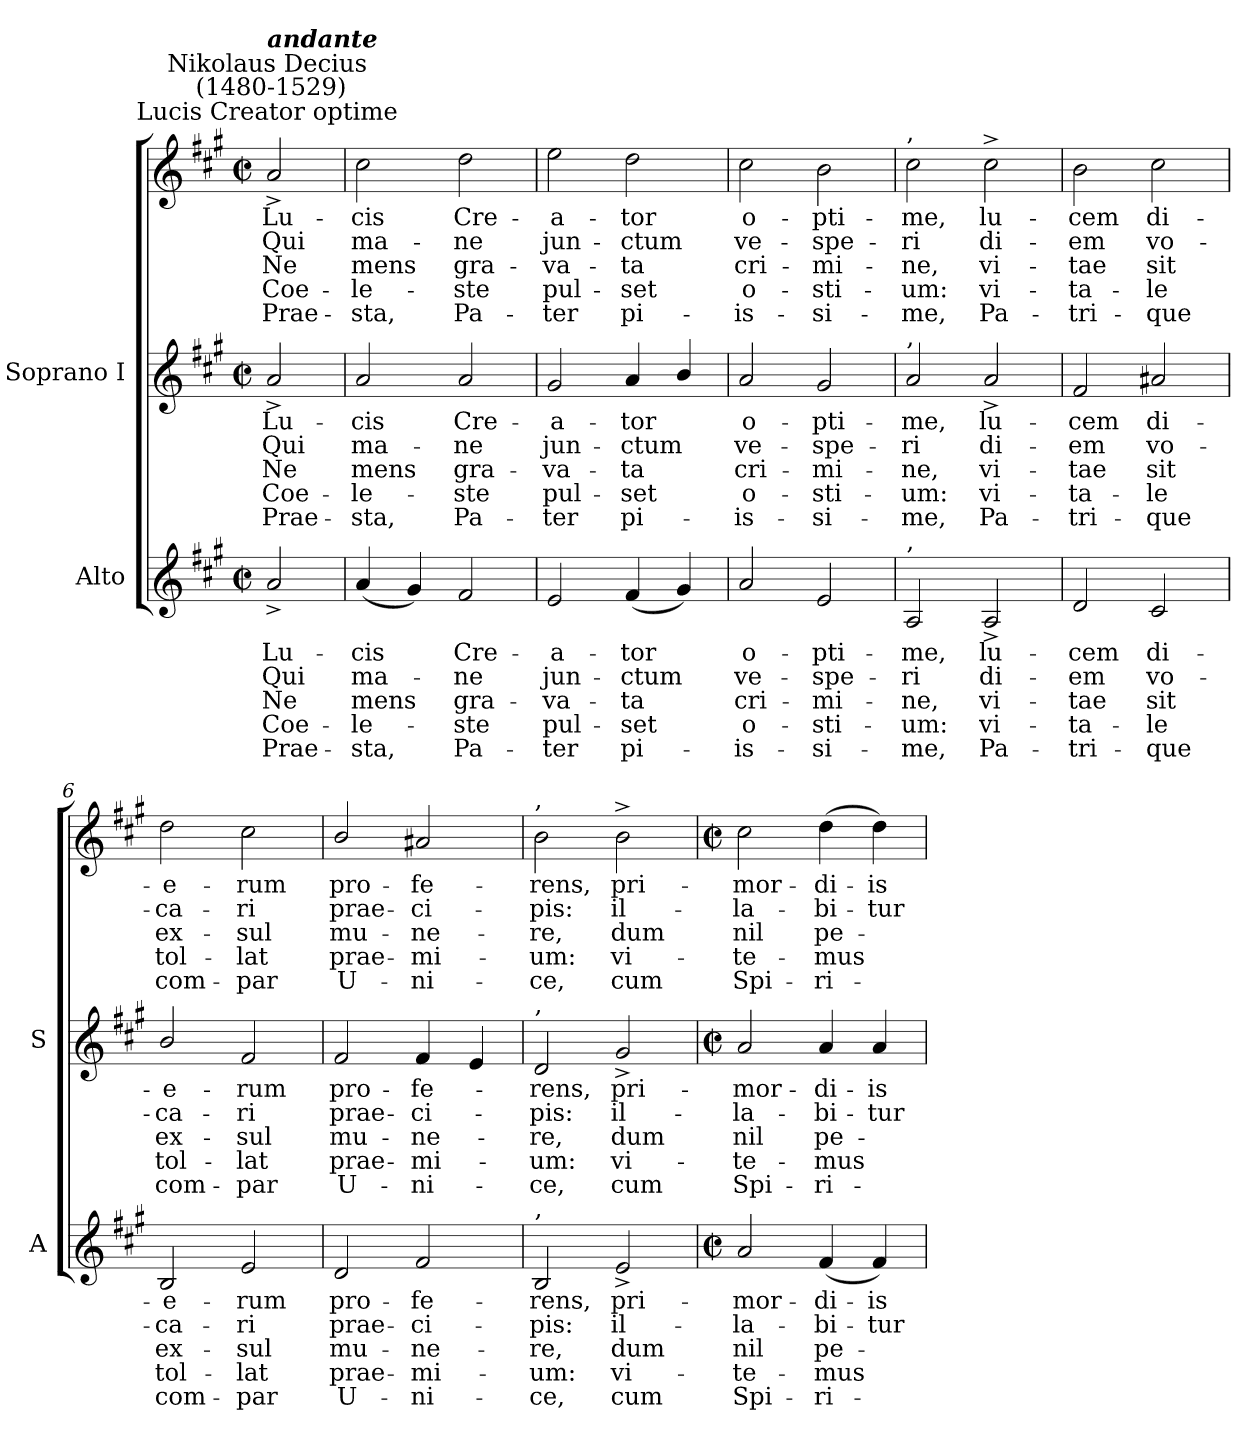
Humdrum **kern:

**kern	**text	**text	**text	**text	**text	**kern	**text	**text	**text	**text	**text	**kern	**text	**text	**text	**text	**text
*part2	*part2	*part2	*part2	*part2	*part2	*part1	*part1	*part1	*part1	*part1	*part1	*part1	*part1	*part1	*part1	*part1	*part1
*staff3	*staff3	*staff3	*staff3	*staff3	*staff3	*staff2	*staff2	*staff2	*staff2	*staff2	*staff2	*staff1	*staff1	*staff1	*staff1	*staff1	*staff1
*I"Alto	*	*	*	*	*	*I"Soprano I	*	*	*	*	*	*	*	*	*	*	*
*I'A	*	*	*	*	*	*I'S	*	*	*	*	*	*	*	*	*	*	*
*clefG2	*	*	*	*	*	*clefG2	*	*	*	*	*	*clefG2	*	*	*	*	*
*k[f#c#g#]	*	*	*	*	*	*k[f#c#g#]	*	*	*	*	*	*k[f#c#g#]	*	*	*	*	*
*A:	*	*	*	*	*	*A:	*	*	*	*	*	*A:	*	*	*	*	*
*M2/2	*	*	*	*	*	*M2/2	*	*	*	*	*	*M2/2	*	*	*	*	*
*met(c|)	*	*	*	*	*	*met(c|)	*	*	*	*	*	*met(c|)	*	*	*	*	*
=	=	=	=	=	=	=	=	=	=	=	=	=	=	=	=	=	=
!	!	!	!	!	!	!	!	!	!	!	!	!LO:TX:a:cj:t=Lucis Creator optime	!	!	!	!	!
!	!	!	!	!	!	!	!	!	!	!	!	!LO:TX:a:cj:t=Nikolaus Decius\n (1480-1529)	!	!	!	!	!
!	!	!	!	!	!	!	!	!	!	!	!	!LO:TX:a:Bi:t=andante	!	!	!	!	!
!	!LO:LY:b	!LO:LY:b	!LO:LY:b	!LO:LY:b	!LO:LY:b	!	!LO:LY:b	!LO:LY:b	!LO:LY:b	!LO:LY:b	!LO:LY:b	!	!LO:LY:b	!LO:LY:b	!LO:LY:b	!LO:LY:b	!LO:LY:b
2a^	Lu-	-Qui	Ne	Coe-	-Prae-	2a^	-Lu-	-Qui	Ne	Coe-	-Prae-	2a^	Lu-	-Qui	Ne	Coe-	-Prae-
=1	=1	=1	=1	=1	=1	=1	=1	=1	=1	=1	=1	=1	=1	=1	=1	=1	=1
!	!LO:LY:b	!LO:LY:b	!LO:LY:b	!LO:LY:b	!LO:LY:b	!	!LO:LY:b	!LO:LY:b	!LO:LY:b	!LO:LY:b	!LO:LY:b	!	!LO:LY:b	!LO:LY:b	!LO:LY:b	!LO:LY:b	!LO:LY:b
(<4a	-cis	ma-	mens	le-	sta,	2a	-cis	ma-	-mens	le-	-sta,	2cc#	-cis	ma-	-mens	le-	-sta,
4g#)	.	.	.	.	.	.	.	.	.	.	.	.	.	.	.	.	.
!	!LO:LY:b	!LO:LY:b	!LO:LY:b	!LO:LY:b	!LO:LY:b	!	!LO:LY:b	!LO:LY:b	!LO:LY:b	!LO:LY:b	!LO:LY:b	!	!LO:LY:b	!LO:LY:b	!LO:LY:b	!LO:LY:b	!LO:LY:b
2f#	Cre-	-ne	gra-	-ste	Pa-	2a	Cre-	-ne	gra-	-ste	Pa-	2dd	Cre-	-ne	gra-	-ste	Pa-
=2	=2	=2	=2	=2	=2	=2	=2	=2	=2	=2	=2	=2	=2	=2	=2	=2	=2
!	!LO:LY:b	!LO:LY:b	!LO:LY:b	!LO:LY:b	!LO:LY:b	!	!LO:LY:b	!LO:LY:b	!LO:LY:b	!LO:LY:b	!LO:LY:b	!	!LO:LY:b	!LO:LY:b	!LO:LY:b	!LO:LY:b	!LO:LY:b
2e	-a-	-jun-	-va-	-pul-	-ter	2g#	-a-	-jun-	-va-	-pul-	-ter	2ee	-a-	-jun-	-va-	-pul-	-ter
!	!LO:LY:b	!LO:LY:b	!LO:LY:b	!LO:LY:b	!LO:LY:b	!	!LO:LY:b	!LO:LY:b	!LO:LY:b	!LO:LY:b	!LO:LY:b	!	!LO:LY:b	!LO:LY:b	!LO:LY:b	!LO:LY:b	!LO:LY:b
(<4f#	tor	ctum	ta	set	pi-	4a	tor	ctum	ta	set	pi-	2dd	tor	ctum	ta	set	pi-
4g#)	.	.	.	.	.	4b/	.	.	.	.	.	.	.	.	.	.	.
=3	=3	=3	=3	=3	=3	=3	=3	=3	=3	=3	=3	=3	=3	=3	=3	=3	=3
!	!LO:LY:b	!LO:LY:b	!LO:LY:b	!LO:LY:b	!LO:LY:b	!	!LO:LY:b	!LO:LY:b	!LO:LY:b	!LO:LY:b	!LO:LY:b	!	!LO:LY:b	!LO:LY:b	!LO:LY:b	!LO:LY:b	!LO:LY:b
2a	o-	-ve-	-cri-	-o-	-is-	2a	-o-	-ve-	-cri-	-o-	-is-	2cc#	o-	-ve-	-cri-	-o-	-is-
!	!LO:LY:b	!LO:LY:b	!LO:LY:b	!LO:LY:b	!LO:LY:b	!	!LO:LY:b	!LO:LY:b	!LO:LY:b	!LO:LY:b	!LO:LY:b	!	!LO:LY:b	!LO:LY:b	!LO:LY:b	!LO:LY:b	!LO:LY:b
2e	-pti-	-spe-	-mi-	-sti-	-si-	2g#	-pti-	-spe-	-mi-	-sti-	-si-	2b	-pti-	-spe-	-mi-	-sti-	-si-
=4	=4	=4	=4	=4	=4	=4	=4	=4	=4	=4	=4	=4	=4	=4	=4	=4	=4
!	!	!	!	!	!	!	!	!	!	!	!	!LO:TX:a:t=,	!	!	!	!	!
!	!	!	!	!	!	!LO:TX:a:t=,	!	!	!	!	!	!	!	!	!	!	!
!LO:TX:a:t=,	!	!	!	!	!	!	!	!	!	!	!	!	!	!	!	!	!
!	!LO:LY:b	!LO:LY:b	!LO:LY:b	!LO:LY:b	!LO:LY:b	!	!LO:LY:b	!LO:LY:b	!LO:LY:b	!LO:LY:b	!LO:LY:b	!	!LO:LY:b	!LO:LY:b	!LO:LY:b	!LO:LY:b	!LO:LY:b
2A	-me,	ri	ne,	um:	me,	2a	-me,	ri	ne,	um:	me,	2cc#	-me,	ri	ne,	um:	me,
!	!LO:LY:b	!LO:LY:b	!LO:LY:b	!LO:LY:b	!LO:LY:b	!	!LO:LY:b	!LO:LY:b	!LO:LY:b	!LO:LY:b	!LO:LY:b	!	!LO:LY:b	!LO:LY:b	!LO:LY:b	!LO:LY:b	!LO:LY:b
2A^	lu-	-di-	-vi-	-vi-	-Pa-	2a^	lu-	-di-	-vi-	-vi-	-Pa-	2cc#^	lu-	-di-	-vi-	-vi-	-Pa-
=5	=5	=5	=5	=5	=5	=5	=5	=5	=5	=5	=5	=5	=5	=5	=5	=5	=5
!	!LO:LY:b	!LO:LY:b	!LO:LY:b	!LO:LY:b	!LO:LY:b	!	!LO:LY:b	!LO:LY:b	!LO:LY:b	!LO:LY:b	!LO:LY:b	!	!LO:LY:b	!LO:LY:b	!LO:LY:b	!LO:LY:b	!LO:LY:b
2d	-cem	em	tae	ta-	-tri-	2f#	cem	em	tae	ta-	-tri-	2b	-cem	em	tae	ta-	-tri-
!	!LO:LY:b	!LO:LY:b	!LO:LY:b	!LO:LY:b	!LO:LY:b	!	!LO:LY:b	!LO:LY:b	!LO:LY:b	!LO:LY:b	!LO:LY:b	!	!LO:LY:b	!LO:LY:b	!LO:LY:b	!LO:LY:b	!LO:LY:b
2c#	-di-	-vo-	-sit	le	que	2a#X	-di-	-vo-	-sit	le	que	2cc#	-di-	-vo-	-sit	le	que
=6	=6	=6	=6	=6	=6	=6	=6	=6	=6	=6	=6	=6	=6	=6	=6	=6	=6
!	!LO:LY:b	!LO:LY:b	!LO:LY:b	!LO:LY:b	!LO:LY:b	!	!LO:LY:b	!LO:LY:b	!LO:LY:b	!LO:LY:b	!LO:LY:b	!	!LO:LY:b	!LO:LY:b	!LO:LY:b	!LO:LY:b	!LO:LY:b
2B	e-	-ca-	-ex-	-tol-	-com-	2b/	e-	-ca-	-ex-	-tol-	-com-	2dd	e-	-ca-	-ex-	-tol-	-com-
!	!LO:LY:b	!LO:LY:b	!LO:LY:b	!LO:LY:b	!LO:LY:b	!	!LO:LY:b	!LO:LY:b	!LO:LY:b	!LO:LY:b	!LO:LY:b	!	!LO:LY:b	!LO:LY:b	!LO:LY:b	!LO:LY:b	!LO:LY:b
2e	-rum	ri	sul	lat	par	2f#	-rum	ri	sul	lat	par	2cc#	-rum	ri	sul	lat	par
=7	=7	=7	=7	=7	=7	=7	=7	=7	=7	=7	=7	=7	=7	=7	=7	=7	=7
!	!LO:LY:b	!LO:LY:b	!LO:LY:b	!LO:LY:b	!LO:LY:b	!	!LO:LY:b	!LO:LY:b	!LO:LY:b	!LO:LY:b	!LO:LY:b	!	!LO:LY:b	!LO:LY:b	!LO:LY:b	!LO:LY:b	!LO:LY:b
2d	pro-	-prae-	-mu-	-prae-	-U-	2f#	-pro-	-prae-	-mu-	-prae-	-U-	2b/	pro-	-prae-	-mu-	-prae-	-U-
!	!LO:LY:b	!LO:LY:b	!LO:LY:b	!LO:LY:b	!LO:LY:b	!	!LO:LY:b	!LO:LY:b	!LO:LY:b	!LO:LY:b	!LO:LY:b	!	!LO:LY:b	!LO:LY:b	!LO:LY:b	!LO:LY:b	!LO:LY:b
2f#	-fe-	-ci-	-ne-	-mi-	-ni-	4f#	-fe-	ci-	ne-	mi-	ni-	2a#X	-fe-	-ci-	-ne-	-mi-	-ni-
.	.	.	.	.	.	4e	.	.	.	.	.	.	.	.	.	.	.
=8	=8	=8	=8	=8	=8	=8	=8	=8	=8	=8	=8	=8	=8	=8	=8	=8	=8
!	!	!	!	!	!	!	!	!	!	!	!	!LO:TX:a:t=,	!	!	!	!	!
!	!	!	!	!	!	!LO:TX:a:t=,	!	!	!	!	!	!	!	!	!	!	!
!LO:TX:a:t=,	!	!	!	!	!	!	!	!	!	!	!	!	!	!	!	!	!
!	!LO:LY:b	!LO:LY:b	!LO:LY:b	!LO:LY:b	!LO:LY:b	!	!LO:LY:b	!LO:LY:b	!LO:LY:b	!LO:LY:b	!LO:LY:b	!	!LO:LY:b	!LO:LY:b	!LO:LY:b	!LO:LY:b	!LO:LY:b
2B	-rens,	pis:	re,	um:	ce,	2d	rens,	pis:	re,	um:	ce,	2b	rens,	pis:	re,	um:	ce,
!	!LO:LY:b	!LO:LY:b	!LO:LY:b	!LO:LY:b	!LO:LY:b	!	!LO:LY:b	!LO:LY:b	!LO:LY:b	!LO:LY:b	!LO:LY:b	!	!LO:LY:b	!LO:LY:b	!LO:LY:b	!LO:LY:b	!LO:LY:b
2e^	pri-	-il-	-dum	vi-	-cum	2g#^	pri-	-il-	-dum	vi-	-cum	2b^	pri-	-il-	-dum	vi-	-cum
!!LO:LB:g=z
=9	=9	=9	=9	=9	=9	=9	=9	=9	=9	=9	=9	=9	=9	=9	=9	=9	=9
*M2/2	*	*	*	*	*	*M2/2	*	*	*	*	*	*M2/2	*	*	*	*	*
*met(c|)	*	*	*	*	*	*met(c|)	*	*	*	*	*	*met(c|)	*	*	*	*	*
!	!LO:LY:b	!LO:LY:b	!LO:LY:b	!LO:LY:b	!LO:LY:b	!	!LO:LY:b	!LO:LY:b	!LO:LY:b	!LO:LY:b	!LO:LY:b	!	!LO:LY:b	!LO:LY:b	!LO:LY:b	!LO:LY:b	!LO:LY:b
2a	mor-	-la-	-nil	te-	-Spi-	2a	mor-	-la-	-nil	te-	-Spi-	2cc#	mor-	-la-	-nil	te-	-Spi-
!	!LO:LY:b	!LO:LY:b	!LO:LY:b	!LO:LY:b	!LO:LY:b	!	!LO:LY:b	!LO:LY:b	!LO:LY:b	!LO:LY:b	!LO:LY:b	!	!LO:LY:b	!LO:LY:b	!LO:LY:b	!LO:LY:b	!LO:LY:b
(<4f#	-di-	-bi-	-pe-	mus	ri-	4a	-di-	-bi-	-pe-	mus	ri-	(>4dd	-di-	-bi-	-pe-	mus	ri-
!	!LO:LY:b	!LO:LY:b	!	!	!	!	!LO:LY:b	!LO:LY:b	!	!	!	!	!LO:LY:b	!LO:LY:b	!	!	!
4f#)	is	tur	.	.	.	4a	is	tur	.	.	.	4dd)	is	tur	.	.	.
=	=	=	=	=	=	=	=	=	=	=	=	=	=	=	=	=	=
*-	*-	*-	*-	*-	*-	*-	*-	*-	*-	*-	*-	*-	*-	*-	*-	*-	*-
